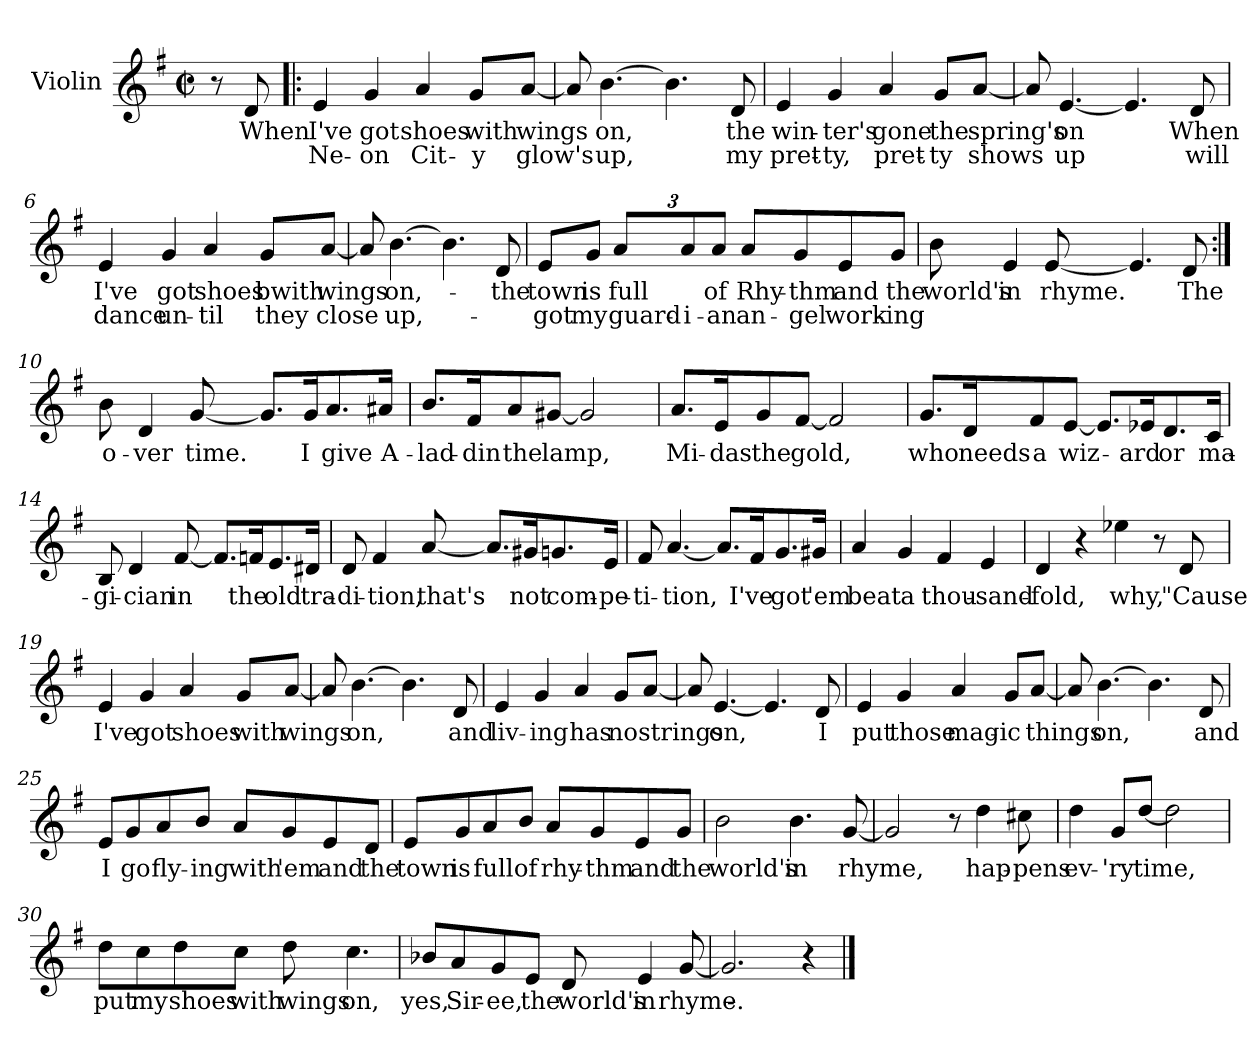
**kern	**text	**text
*part1	*part1	*part1
*staff1	*staff1	*staff1
*I"Violin	*	*
*I'Vln	*	*
*clefG2	*	*
*k[f#]	*	*
*G:	*	*
*M2/2	*	*
*met(c|)	*	*
=1	=1	=1
8r	.	.
8d/	When	.
=2!|:	=2!|:	=2!|:
4e/	I've	Ne-
4g/	got	-on
4a/	shoes	Cit-
8g/L	with	-y
[8a/J	wings	glow's
=3	=3	=3
8a/]	.	.
[4.b\	on,	up,
4.b\]	.	.
8d/	the	my
=4	=4	=4
4e/	win-	pret-
4g/	-ter's	-ty,
4a/	gone	pret-
8g/L	the	-ty
[8a/J	spring's	shows
!!LO:LB:g=z
=5	=5	=5
8a/]	.	.
[4.e/	on	up
4.e/]	.	.
8d/	When	will
=6	=6	=6
4e/	I've	dance
4g/	got	un-
4a/	shoes	-til
8g/L	bwith	they
[8a/J	wings	close
=7	=7	=7
8a/]	.	.
[4.b\	on,-	up,-
4.b\]	.	.
8d/	-the	.
=8	=8	=8
8e/L	town	got
8g/J	is	my
*Xbrackettup	*	*
12a/L	full	guard-
12a/	.	-i-
12a/J	of	-an
8a/L	Rhy-	an-
8g/	-thm	-gel
8e/	and	work-
8g/J	the	-ing
!!LO:LB:g=z
=9	=9	=9
8b\	world's	.
4e/	in	.
[8e/	rhyme.	.
4.e/]	.	.
8d/	The	.
=10:|!	=10:|!	=10:|!
8b\	o-	.
4d/	-ver	.
[8g/	time.	.
8.g/L]	.	.
16g/K	I	.
8.a/	give	.
16a#X/Jk	A-	.
=11	=11	=11
8.b/L	-lad-	.
16f#/K	-din	.
8a/	the	.
[8g#X/J	lamp,	.
2g#/]	.	.
=12	=12	=12
8.a/L	Mi-	.
16e/K	-das	.
8g/	the	.
[8f#/J	gold,	.
2f#/]	.	.
!!LO:LB:g=z
=13	=13	=13
8.g/L	who	.
16d/K	needs	.
8f#/	a	.
[8e/J	wiz-	.
8.e/L]	.	.
16e-X/K	-ard	.
8.d/	or	.
16c/Jk	ma-	.
=14	=14	=14
8B/	-gi-	.
4d/	-cian	.
[8f#/	in	.
8.f#/L]	.	.
16fn/K	the	.
8.e/	old	.
16d#X/Jk	tra-	.
=15	=15	=15
8d/	-di-	.
4f#/	-tion,	.
[8a/	that's	.
8.a/L]	.	.
16g#X/K	not	.
8.gn/	com-	.
16e/Jk	-pe-	.
!!LO:LB:g=z
=16	=16	=16
8f#/	-ti-	.
[4.a/	-tion,	.
8.a/L]	.	.
16f#/K	I've	.
8.g/	got	.
16g#X/Jk	'em	.
=17	=17	=17
4a/	beat	.
4g/	a	.
4f#/	thou-	.
4e/	-sand-	.
=18	=18	=18
4d/	-fold,	.
4r	.	.
4ee-X\	why,	.
8r	.	.
8d/	"Cause	.
=19	=19	=19
4e/	I've	.
4g/	got	.
4a/	shoes	.
8g/L	with	.
[8a/J	wings	.
!!LO:LB:g=z
=20	=20	=20
8a/]	.	.
[4.b\	on,	.
4.b\]	.	.
8d/	and	.
=21	=21	=21
4e/	liv-	.
4g/	-ing	.
4a/	has	.
8g/L	no	.
[8a/J	strings	.
=22	=22	=22
8a/]	.	.
[4.e/	on,	.
4.e/]	.	.
8d/	I	.
=23	=23	=23
4e/	put	.
4g/	those	.
4a/	mag-	.
8g/L	-ic	.
[8a/J	things	.
!!LO:LB:g=z
=24	=24	=24
8a/]	.	.
[4.b\	on,	.
4.b\]	.	.
8d/	and	.
=25	=25	=25
8e/L	I	.
8g/	go	.
8a/	fly-	.
8b/J	-ing	.
8a/L	with	.
8g/	'em	.
8e/	and	.
8d/J	the	.
=26	=26	=26
8e/L	town	.
8g/	is	.
8a/	full	.
8b/J	of	.
8a/L	rhy-	.
8g/	-thm	.
8e/	and	.
8g/J	the	.
=27	=27	=27
2b\	world's	.
4.b\	in	.
[8g/	rhyme,	.
!!LO:LB:g=z
=28	=28	=28
2g/]	.	.
8r	.	.
4dd\	hap-	.
8cc#X\	-pens	.
=29	=29	=29
4dd\	ev-	.
8g/L	-'ry	.
[8dd/J	time,	.
2dd\]	.	.
=30	=30	=30
8dd\L	put	.
8cc\	my	.
8dd\	shoes	.
8cc\J	with	.
8dd\	wings	.
4.cc\	on,	.
=31	=31	=31
8b-X/L	yes,	.
8a/	Sir-	.
8g/	-ee,	.
8e/J	the	.
8d/	world's	.
4e/	in	.
[8g/	rhyme.-	.
=32	=32	=32
2.g/]	.	.
4r	.	.
==	==	==
*-	*-	*-
